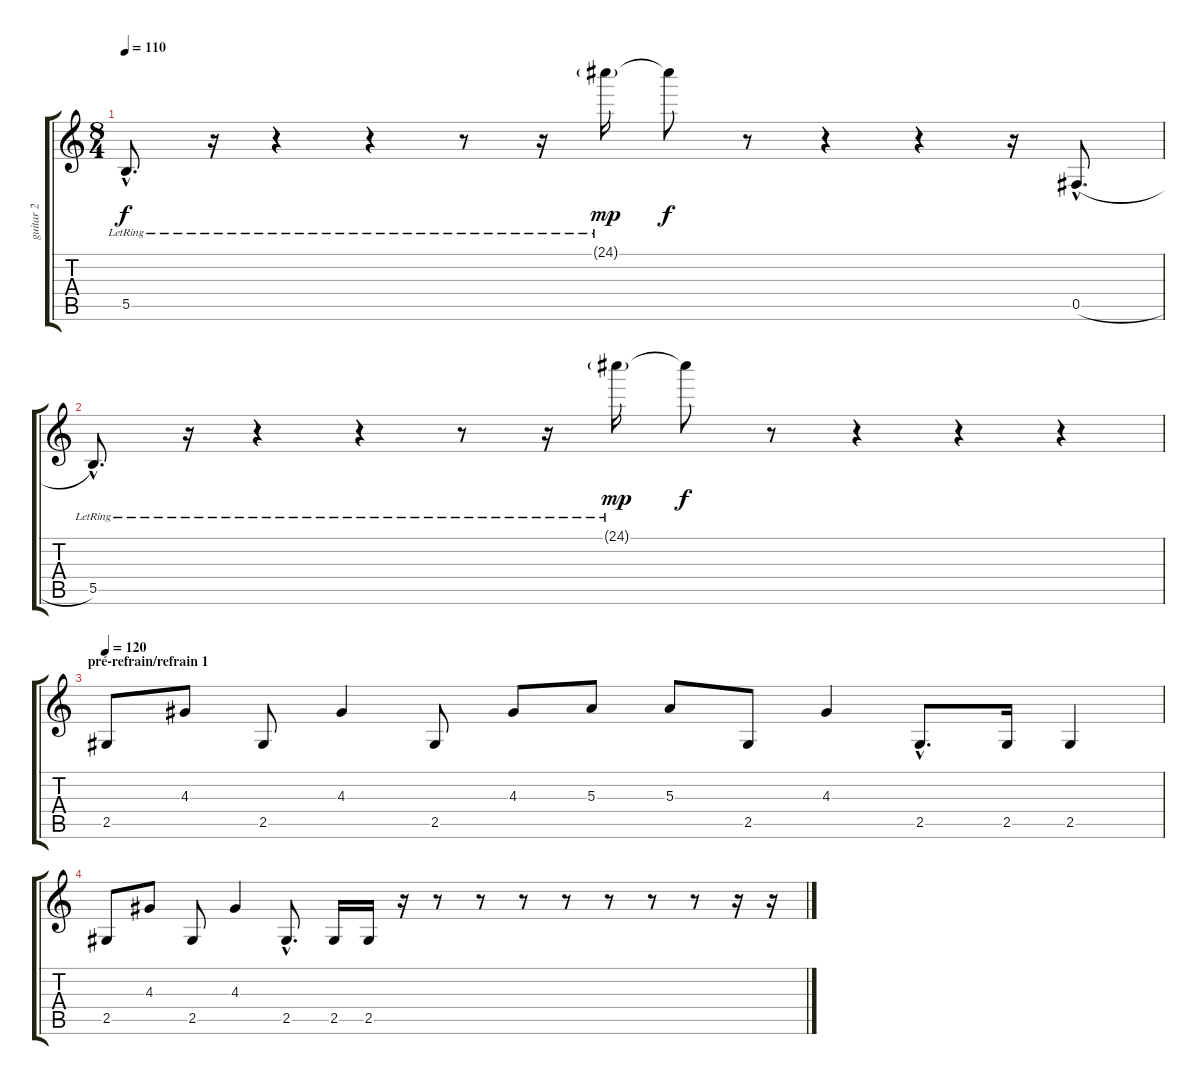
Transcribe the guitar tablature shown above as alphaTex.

\track ("guitar 2" "guitar 2") {instrument overdrivenguitar}
\staff {score tabs}
\tuning (Db4 Ab3 E3 B2 Gb2 B1) {hide}
\ts (8 4)
\tempo 110
\clef g2
\ks c
5.5{hac lr}.8{d dy f} r.16 r.4 r.4 r.8 r.16 24.1{g lr}.16{dy mp} 24.1{t}.8{dy f} r.8 r.4 r.4 r.16 0.5{h hac}.8{d} |
5.5{hac lr}.8{d} r.16 r.4 r.4 r.8 r.16 24.1{g lr}.16{dy mp} 24.1{t}.8{dy f} r.8 r.4 r.4 r.4 |
\section ("" "pré-refrain/refrain 1")
\tempo 120
2.5.8{volume 16} 4.3.8 2.5.8 4.3.4 2.5.8 4.3.8 5.3.8 5.3.8 2.5.8 4.3.4 2.5{hac}.8{d} 2.5.16 2.5.4 |
2.5.8 4.3.8 2.5.8 4.3.4 2.5{hac}.8{d} 2.5.16 2.5.16 r.16 r.8 r.8 r.8 r.8 r.8 r.8 r.8 r.16 r.16
